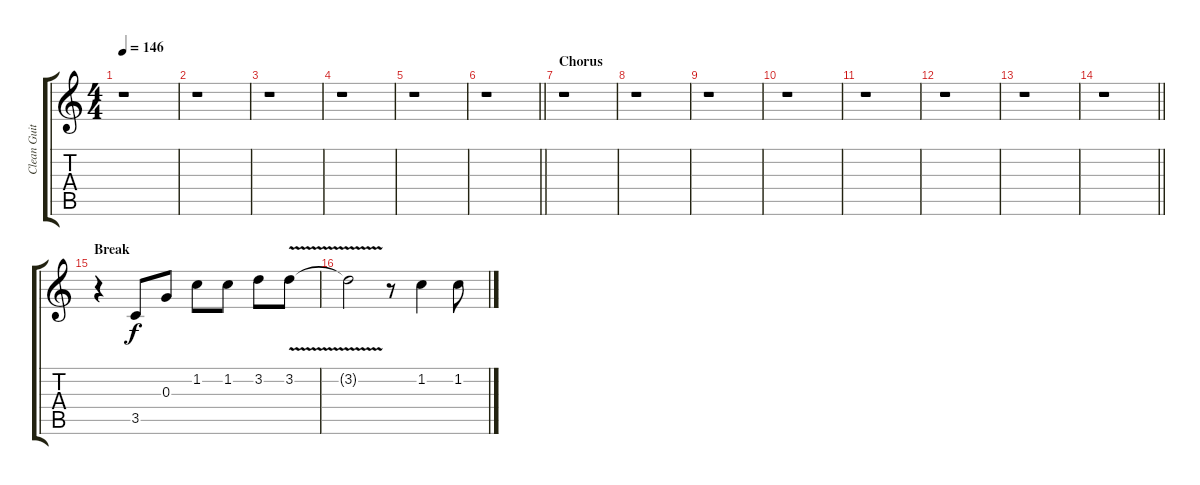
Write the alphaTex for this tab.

\track ("Clean Guitar" "Clean Guit") {instrument overdrivenguitar}
\staff {score tabs}
\tuning (E4 B3 G3 D3 A2 E2) {hide}
\ts (4 4)
\tempo 146
\clef g2
\ks c
r.1{dy f} |
r.1 |
r.1 |
r.1 |
r.1 |
\barLineRight lightlight
r.1 |
\section ("" "Chorus")
r.1 |
r.1 |
r.1 |
r.1 |
r.1 |
r.1 |
r.1 |
\barLineRight lightlight
r.1 |
\section ("" "Break")
r.4 3.5.8 0.3.8 1.2.8 1.2.8 3.2.8 3.2{v}.8 |
3.2{t}.2 r.8 1.2.4 1.2.8
